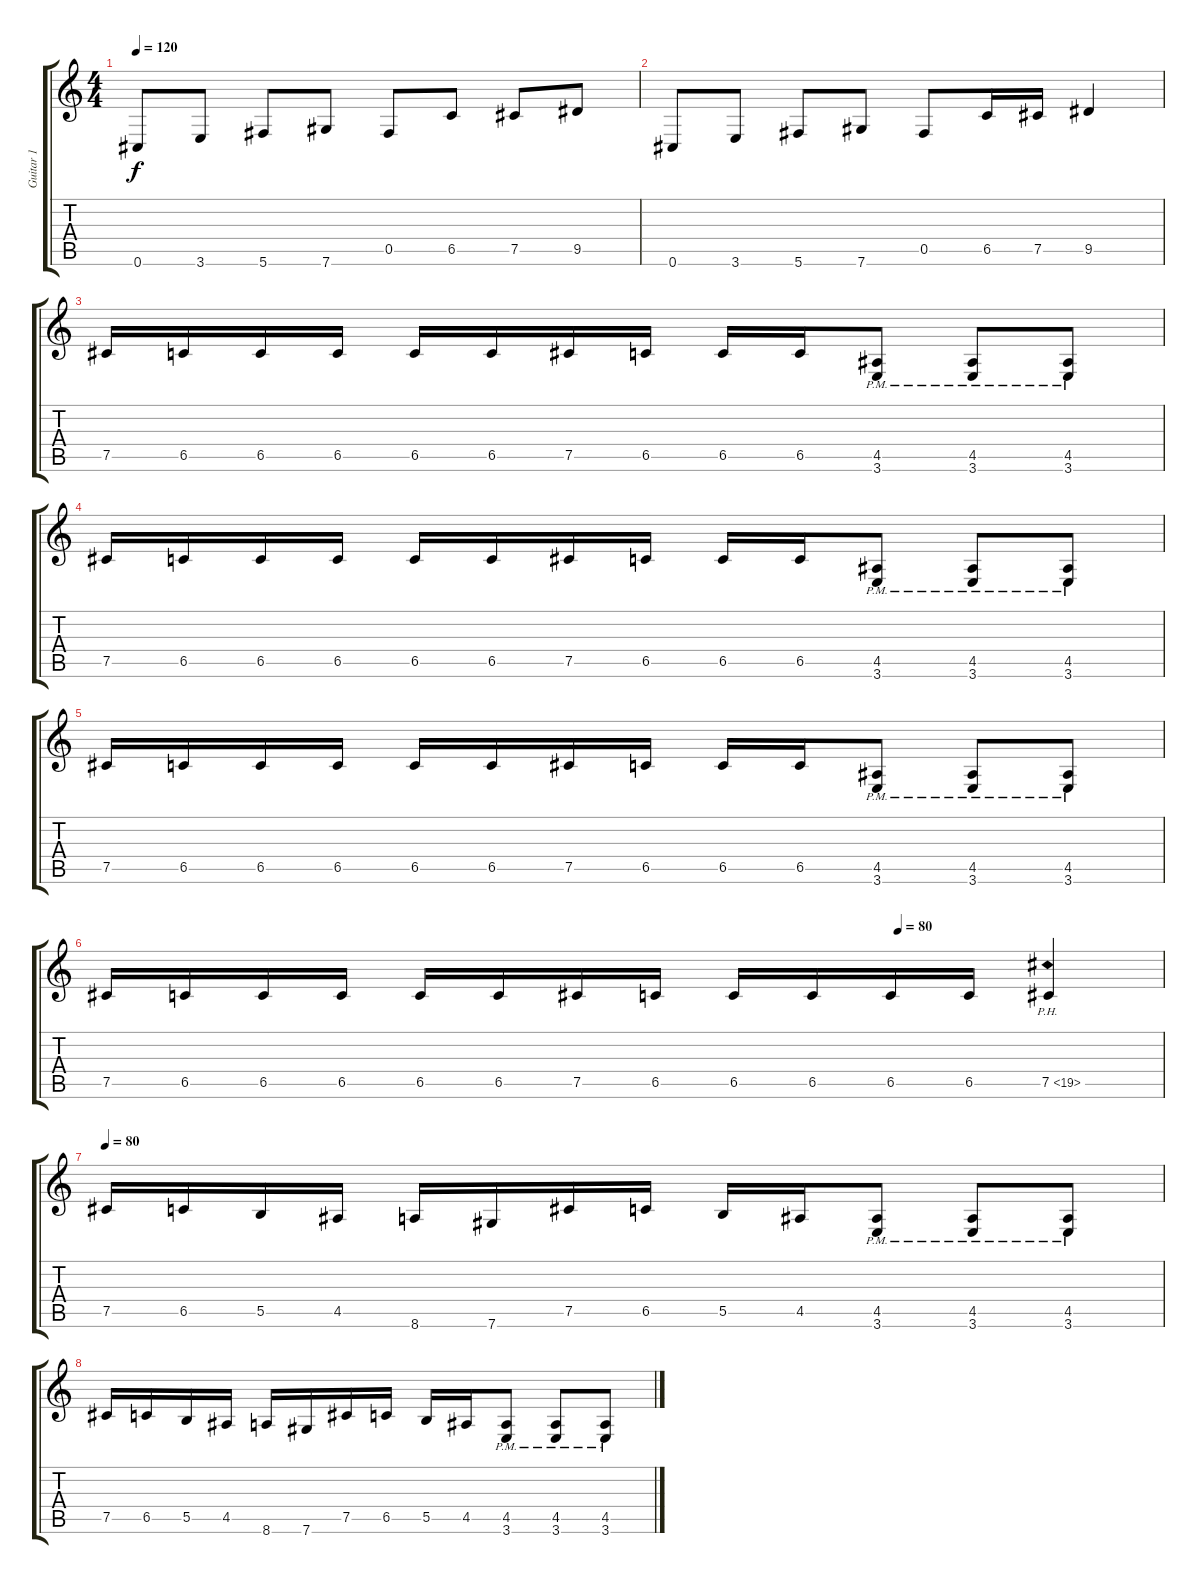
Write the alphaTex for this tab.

\track ("Guitar 1" "Guitar 1") {instrument overdrivenguitar}
\staff {score tabs}
\tuning (Db4 Ab3 E3 B2 Gb2 Db2) {hide}
\ts (4 4)
\tempo 120
\clef g2
\ks c
0.6.8{dy f} 3.6.8 5.6.8 7.6.8 0.5.8 6.5.8 7.5.8 9.5.8 |
0.6.8 3.6.8 5.6.8 7.6.8 0.5.8 6.5.16 7.5.16 9.5.4 |
7.5.16 6.5.16 6.5.16 6.5.16 6.5.16 6.5.16 7.5.16 6.5.16 6.5.16 6.5.16 (4.5{pm} 3.6{pm}).8 (4.5{pm} 3.6{pm}).8 (4.5{pm} 3.6{pm}).8 |
7.5.16 6.5.16 6.5.16 6.5.16 6.5.16 6.5.16 7.5.16 6.5.16 6.5.16 6.5.16 (4.5{pm} 3.6{pm}).8 (4.5{pm} 3.6{pm}).8 (4.5{pm} 3.6{pm}).8 |
7.5.16 6.5.16 6.5.16 6.5.16 6.5.16 6.5.16 7.5.16 6.5.16 6.5.16 6.5.16 (4.5{pm} 3.6{pm}).8 (4.5{pm} 3.6{pm}).8 (4.5{pm} 3.6{pm}).8 |
\tempo (80 0.75)
7.5.16 6.5.16 6.5.16 6.5.16 6.5.16 6.5.16 7.5.16 6.5.16 6.5.16 6.5.16 6.5.16 6.5.16 7.5{ph 12}.4 |
\tempo 80
7.5.16 6.5.16 5.5.16 4.5.16 8.6.16 7.6.16 7.5.16 6.5.16 5.5.16 4.5.16 (4.5{pm} 3.6{pm}).8 (4.5{pm} 3.6{pm}).8 (4.5{pm} 3.6{pm}).8 |
7.5.16 6.5.16 5.5.16 4.5.16 8.6.16 7.6.16 7.5.16 6.5.16 5.5.16 4.5.16 (4.5{pm} 3.6{pm}).8 (4.5{pm} 3.6{pm}).8 (4.5{pm} 3.6{pm}).8
